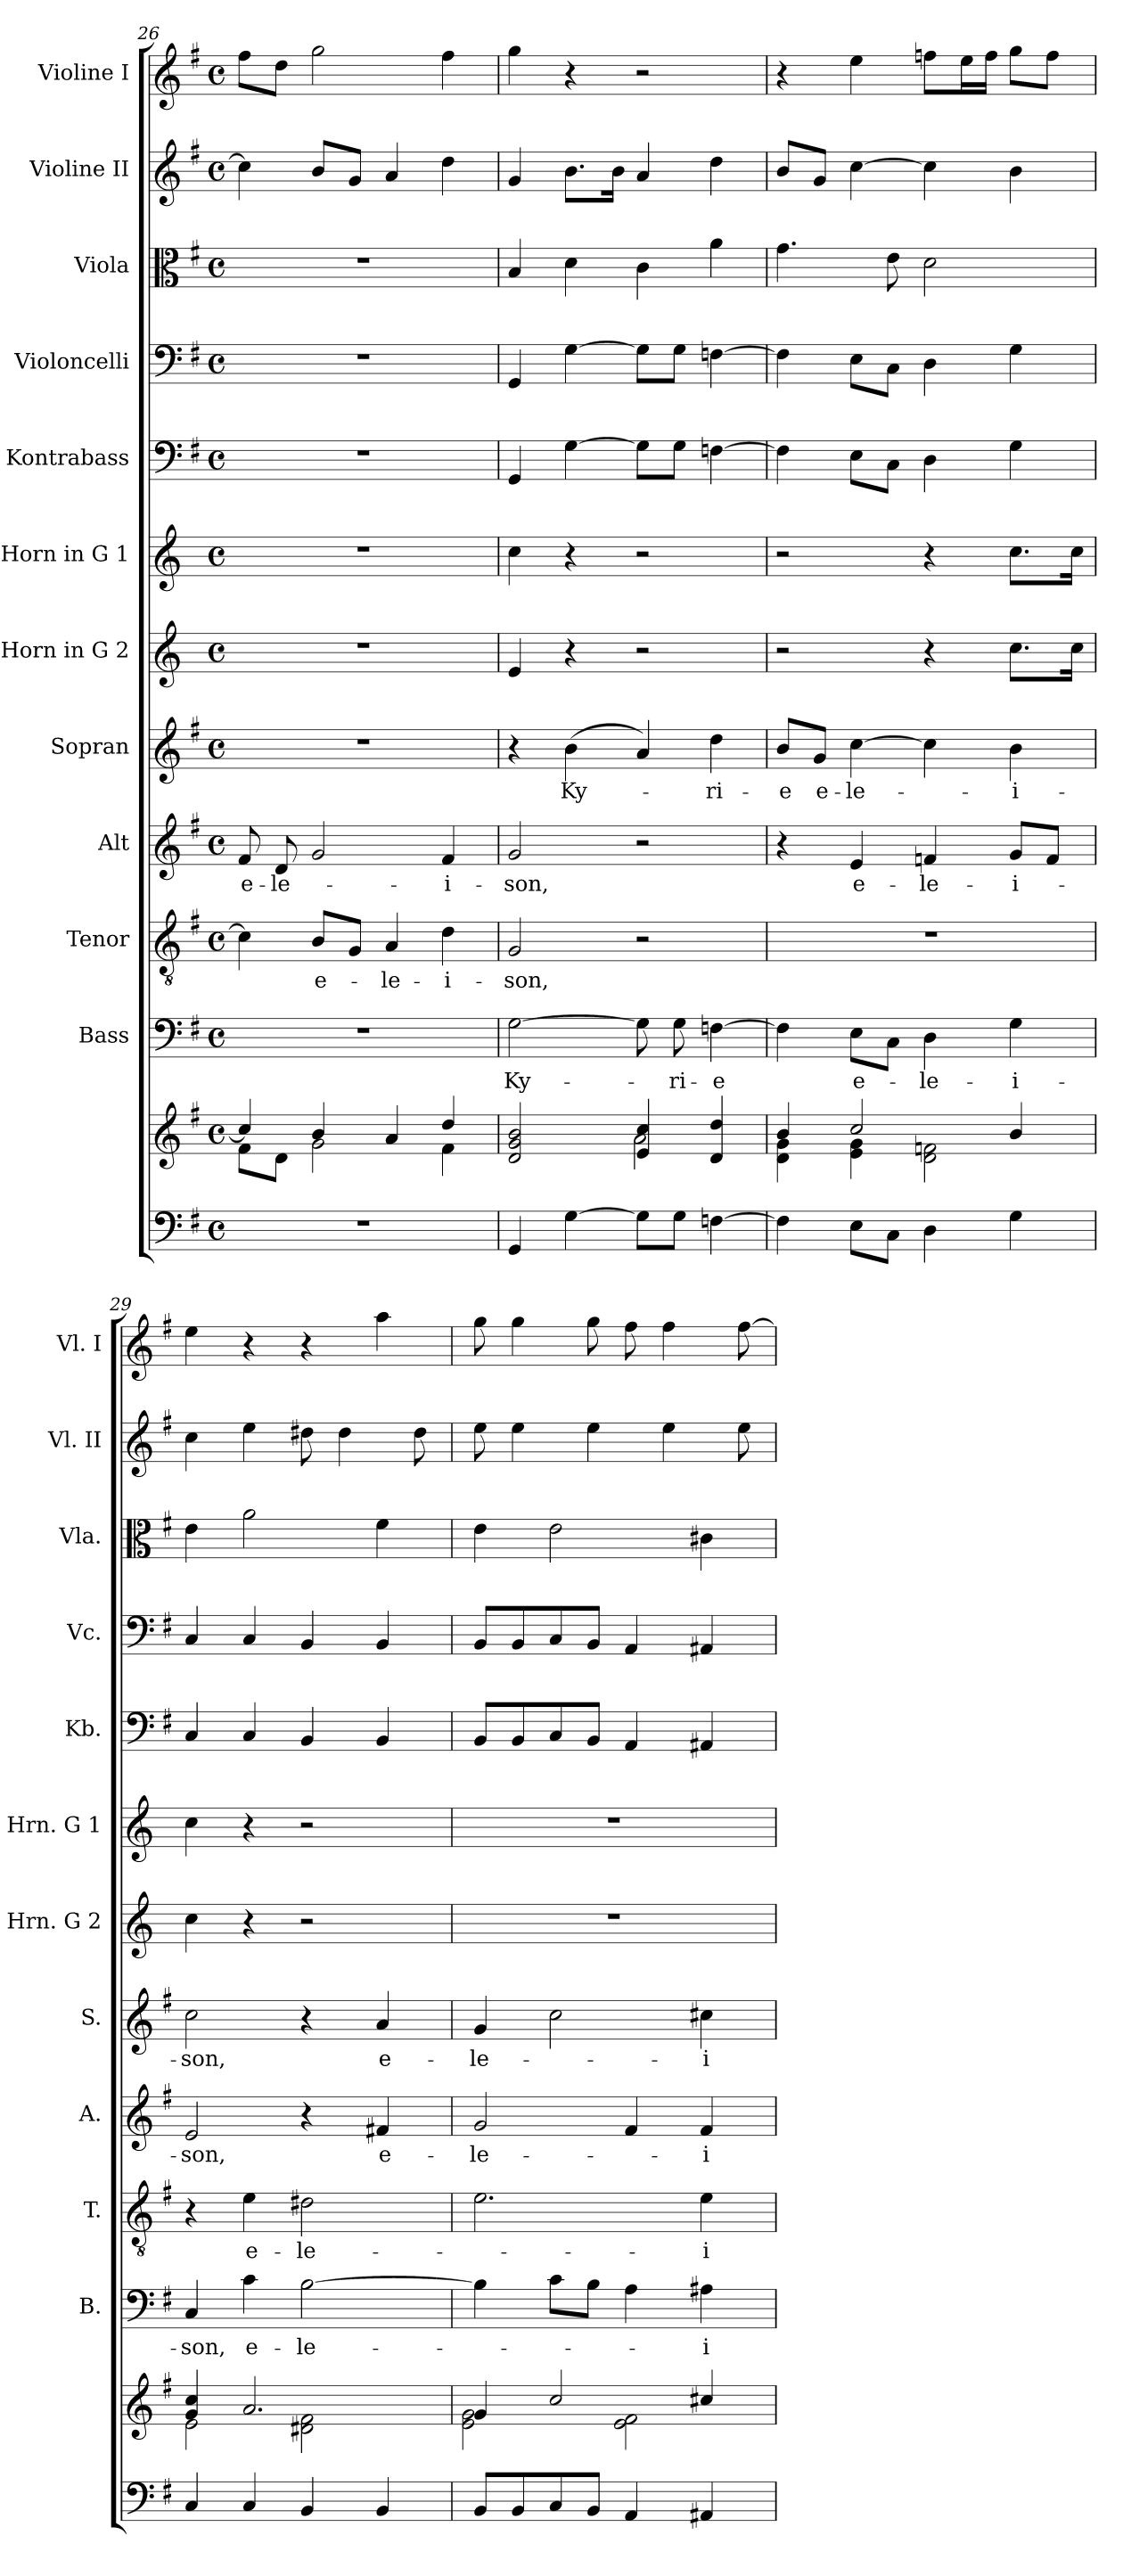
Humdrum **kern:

**kern	**kern	**kern	**text	**kern	**text	**kern	**text	**kern	**text	**kern	**kern	**kern	**kern	**kern	**kern	**kern
*part12	*part12	*part11	*part11	*part10	*part10	*part9	*part9	*part8	*part8	*part7	*part6	*part5	*part4	*part3	*part2	*part1
*staff13	*staff12	*staff11	*staff11	*staff10	*staff10	*staff9	*staff9	*staff8	*staff8	*staff7	*staff6	*staff5	*staff4	*staff3	*staff2	*staff1
*	*	*I"Bass	*	*I"Tenor	*	*I"Alt	*	*I"Sopran	*	*I"Horn in G 2	*I"Horn in G 1	*I"Kontrabass	*I"Violoncelli	*I"Viola	*I"Violine II	*I"Violine I
*	*	*I'B.	*	*I'T.	*	*I'A.	*	*I'S.	*	*I'Hrn. G 2	*I'Hrn. G 1	*I'Kb.	*I'Vc.	*I'Vla.	*I'Vl. II	*I'Vl. I
!!LO:PB:g=z
*clefF4	*clefG2	*clefF4	*	*clefGv2	*	*clefG2	*	*clefG2	*	*clefG2	*clefG2	*clefF4	*clefF4	*clefC3	*clefG2	*clefG2
*	*	*	*	*	*	*	*	*	*	*ITrd3c5	*ITrd3c5	*ITrd7c12	*	*	*	*
*k[f#]	*k[f#]	*k[f#]	*	*k[f#]	*	*k[f#]	*	*k[f#]	*	*k[f#]	*k[f#]	*k[f#]	*k[f#]	*k[f#]	*k[f#]	*k[f#]
*G:	*G:	*G:	*	*G:	*	*G:	*	*G:	*	*G:	*G:	*G:	*G:	*G:	*G:	*G:
*M4/4	*M4/4	*M4/4	*	*M4/4	*	*M4/4	*	*M4/4	*	*M4/4	*M4/4	*M4/4	*M4/4	*M4/4	*M4/4	*M4/4
*met(c)	*met(c)	*met(c)	*	*met(c)	*	*met(c)	*	*met(c)	*	*met(c)	*met(c)	*met(c)	*met(c)	*met(c)	*met(c)	*met(c)
=26	=26	=26	=26	=26	=26	=26	=26	=26	=26	=26	=26	=26	=26	=26	=26	=26
*	*^	*	*	*	*	*	*	*	*	*	*	*	*	*	*	*
!	!	!	!	!	!	!	!	!LO:LY:b	!	!	!	!	!	!	!	!	!
1r	4cc/]	8f#\L	1r	.	4c\]	.	8f#/	e-	1r	.	1r	1r	1r	1r	1r	4cc\]	8ff#\L
!	!	!	!	!	!	!	!	!LO:LY:b	!	!	!	!	!	!	!	!	!
.	.	8d\J	.	.	.	.	8d/	-le-	.	.	.	.	.	.	.	.	8dd\J
!	!	!	!	!	!	!LO:LY:b	!	!	!	!	!	!	!	!	!	!	!
.	4b/	2g\	.	.	8B/L	e-	2g/	.	.	.	.	.	.	.	.	8b/L	2gg\
.	.	.	.	.	8G/J	.	.	.	.	.	.	.	.	.	.	8g/J	.
!	!	!	!	!	!	!LO:LY:b	!	!	!	!	!	!	!	!	!	!	!
.	4a/	.	.	.	4A/	-le-	.	.	.	.	.	.	.	.	.	4a/	.
!	!	!	!	!	!	!LO:LY:b	!	!LO:LY:b	!	!	!	!	!	!	!	!	!
.	4dd/	4f#\	.	.	4d\	-i-	4f#/	-i-	.	.	.	.	.	.	.	4dd\	4ff#\
=27	=27	=27	=27	=27	=27	=27	=27	=27	=27	=27	=27	=27	=27	=27	=27	=27	=27
!	!	!	!	!LO:LY:b	!	!LO:LY:b	!	!LO:LY:b	!	!	!	!	!	!	!	!	!
4GG/	2d/ 2g/ 2b/	2ryy	[2G\	Ky-	2G/	-son,	2g/	-son,	4r	.	4B/	4g\	4GGG/	4GG/	4B/	4g/	4gg\
!	!	!	!	!	!	!	!	!	!	!LO:LY:b	!	!	!	!	!	!	!
[4G\	.	.	.	.	.	.	.	.	(>4b\	Ky-	4r	4r	[4GG\	[4G\	4d\	8.b\L	4r
.	.	.	.	.	.	.	.	.	.	.	.	.	.	.	.	16b\Jk	.
8G\L]	4e/ 4cc/	2a\	8G\]	.	2r	.	2r	.	4a/)	.	2r	2r	8GG\L]	8G\L]	4c\	4a/	2r
!	!	!	!	!LO:LY:b	!	!	!	!	!	!	!	!	!	!	!	!	!
8G\J	.	.	8G\	-ri-	.	.	.	.	.	.	.	.	8GG\J	8G\J	.	.	.
!	!	!	!	!LO:LY:b	!	!	!	!	!	!LO:LY:b	!	!	!	!	!	!	!
[4Fn\	4d/ 4dd/	.	[4Fn\	-e	.	.	.	.	4dd\	-ri-	.	.	[4FFn\	[4Fn\	4a\	4dd\	.
=28	=28	=28	=28	=28	=28	=28	=28	=28	=28	=28	=28	=28	=28	=28	=28	=28	=28
!	!	!	!	!	!	!	!	!	!	!LO:LY:b	!	!	!	!	!	!	!
4F\]	4b/	4d\ 4g\	4F\]	.	1r	.	4r	.	8b/L	-e	2r	2r	4FF\]	4F\]	4.g\	8b/L	4r
!	!	!	!	!	!	!	!	!	!	!LO:LY:b	!	!	!	!	!	!	!
.	.	.	.	.	.	.	.	.	8g/J	e-	.	.	.	.	.	8g/J	.
!	!	!	!	!LO:LY:b	!	!	!	!LO:LY:b	!	!LO:LY:b	!	!	!	!	!	!	!
8E\L	2cc/	4e\ 4g\	8E\L	e-	.	.	4e/	e-	[4cc\	-le-	.	.	8EE\L	8E\L	.	[4cc\	4ee\
8C\J	.	.	8C\J	.	.	.	.	.	.	.	.	.	8CC\J	8C\J	8e\	.	.
!	!	!	!	!LO:LY:b	!	!	!	!LO:LY:b	!	!	!	!	!	!	!	!	!
4D\	.	2d\ 2fn\	4D\	-le-	.	.	4fn/	-le-	4cc\]	.	4r	4r	4DD\	4D\	2d\	4cc\]	8ffn\L
.	.	.	.	.	.	.	.	.	.	.	.	.	.	.	.	.	16ee\L
.	.	.	.	.	.	.	.	.	.	.	.	.	.	.	.	.	16ff\JJ
!	!	!	!	!LO:LY:b	!	!	!	!LO:LY:b	!	!LO:LY:b	!	!	!	!	!	!	!
4G\	4b/	.	4G\	-i-	.	.	8g/L	-i-	4b\	-i-	8.g\L	8.g\L	4GG\	4G\	.	4b\	8gg\L
.	.	.	.	.	.	.	8f/J	.	.	.	.	.	.	.	.	.	8ff\J
.	.	.	.	.	.	.	.	.	.	.	16g\Jk	16g\Jk	.	.	.	.	.
=29	=29	=29	=29	=29	=29	=29	=29	=29	=29	=29	=29	=29	=29	=29	=29	=29	=29
!	!	!	!	!LO:LY:b	!	!	!	!LO:LY:b	!	!LO:LY:b	!	!	!	!	!	!	!
4C/	4g/ 4cc/	2e\	4C/	-son,	4r	.	2e/	-son,	2cc\	-son,	4g\	4g\	4CC/	4C/	4e\	4cc\	4ee\
!	!	!	!	!LO:LY:b	!	!LO:LY:b	!	!	!	!	!	!	!	!	!	!	!
4C/	2.a/	.	4c\	e-	4e\	e-	.	.	.	.	4r	4r	4CC/	4C/	2a\	4ee\	4r
!	!	!	!	!LO:LY:b	!	!LO:LY:b	!	!	!	!	!	!	!	!	!	!	!
4BB/	.	2d#X\ 2f#\	[2B\	-le-	2d#X\	-le-	4r	.	4r	.	2r	2r	4BBB/	4BB/	.	8dd#X\	4r
.	.	.	.	.	.	.	.	.	.	.	.	.	.	.	.	4dd#\	.
!	!	!	!	!	!	!	!	!LO:LY:b	!	!LO:LY:b	!	!	!	!	!	!	!
4BB/	.	.	.	.	.	.	4f#X/	e-	4a/	e-	.	.	4BBB/	4BB/	4f#\	.	4aa\
.	.	.	.	.	.	.	.	.	.	.	.	.	.	.	.	8dd#\	.
!!LO:PB:g=z
=30	=30	=30	=30	=30	=30	=30	=30	=30	=30	=30	=30	=30	=30	=30	=30	=30	=30
!	!	!	!	!	!	!	!	!LO:LY:b	!	!LO:LY:b	!	!	!	!	!	!	!
8BB/L	4g/	2e\ 2g\	4B\]	.	2.e\	.	2g/	-le-	4g/	-le-	1r	1r	8BBB/L	8BB/L	4e\	8ee\	8gg\
8BB/	.	.	.	.	.	.	.	.	.	.	.	.	8BBB/	8BB/	.	4ee\	4gg\
8C/	2cc/	.	8c\L	.	.	.	.	.	2cc\	.	.	.	8CC/	8C/	2e\	.	.
8BB/J	.	.	8B\J	.	.	.	.	.	.	.	.	.	8BBB/J	8BB/J	.	4ee\	8gg\
4AA/	.	2e\ 2f#\	4A\	.	.	.	4f#/	.	.	.	.	.	4AAA/	4AA/	.	.	8ff#\
.	.	.	.	.	.	.	.	.	.	.	.	.	.	.	.	4ee\	4ff#\
!	!	!	!	!LO:LY:b	!	!LO:LY:b	!	!LO:LY:b	!	!LO:LY:b	!	!	!	!	!	!	!
4AA#X/	4cc#X/	.	4A#X\	-i-	4e\	-i-	4f#/	-i-	4cc#X\	-i-	.	.	4AAA#X/	4AA#X/	4c#X\	.	.
.	.	.	.	.	.	.	.	.	.	.	.	.	.	.	.	8ee\	[8ff#\
*	*v	*v	*	*	*	*	*	*	*	*	*	*	*	*	*	*	*
=	=	=	=	=	=	=	=	=	=	=	=	=	=	=	=	=
*-	*-	*-	*-	*-	*-	*-	*-	*-	*-	*-	*-	*-	*-	*-	*-	*-
